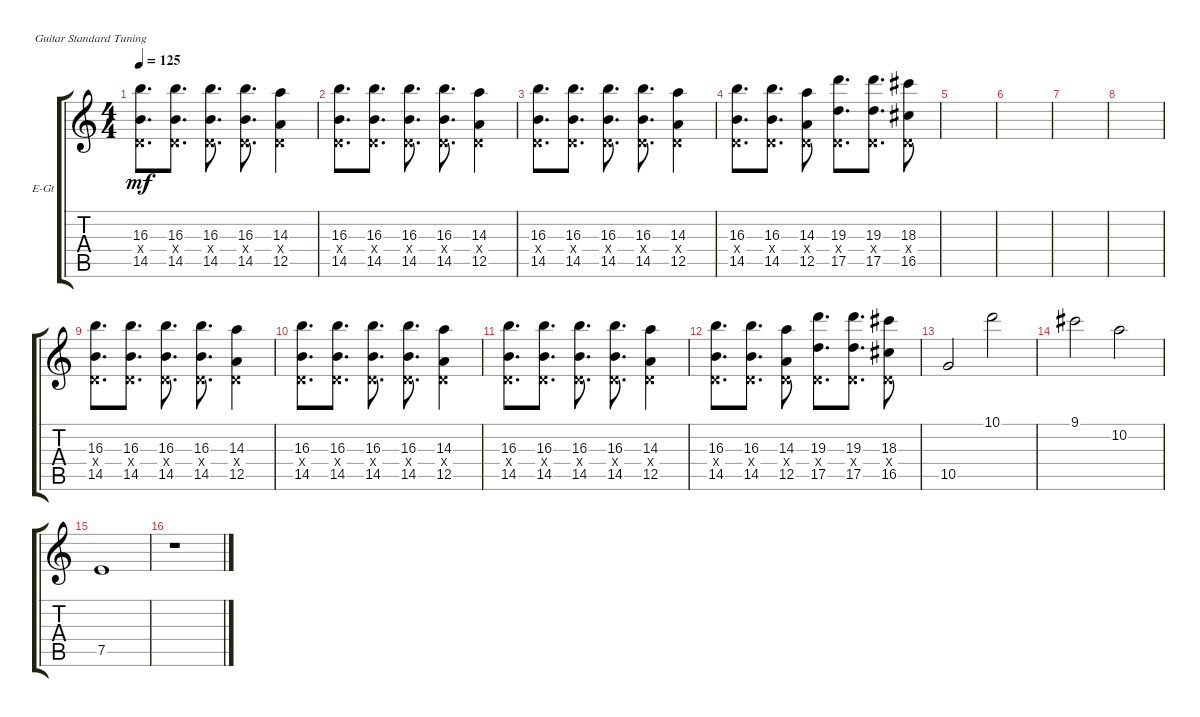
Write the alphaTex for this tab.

\defaultSystemsLayout 4
\bracketExtendMode groupsimilarinstruments
\firstSystemTrackNameOrientation horizontal
\otherSystemsTrackNameOrientation horizontal
\track ("Electric Guitar" "E-Gt") {instrument overdrivenguitar}
\staff {score tabs}
\tuning (E4 B3 G3 D3 A2 E2)
\ts (4 4)
\tempo 125
\clef g2
\ks c
(14.5 16.3 0.4{x}).8{d dy mf} (14.5 16.3 0.4{x}).8{d} (14.5 16.3 0.4{x}).8{d} (14.5 16.3 0.4{x}).8{d} (12.5 14.3 0.4{x}).4 |
(14.5 16.3 0.4{x}).8{d} (14.5 16.3 0.4{x}).8{d} (14.5 16.3 0.4{x}).8{d} (14.5 16.3 0.4{x}).8{d} (12.5 14.3 0.4{x}).4 |
(14.5 16.3 0.4{x}).8{d} (14.5 16.3 0.4{x}).8{d} (14.5 16.3 0.4{x}).8{d} (14.5 16.3 0.4{x}).8{d} (12.5 14.3 0.4{x}).4 |
(14.5 16.3 0.4{x}).8{d} (14.5 16.3 0.4{x}).8{d} (12.5 14.3 0.4{x}).8 (17.5 0.4{x} 19.3).8{d} (17.5 0.4{x} 19.3).8{d} (16.5 0.4{x} 18.3).8 |
|
|
|
|
(14.5 16.3 0.4{x}).8{d} (14.5 16.3 0.4{x}).8{d} (14.5 16.3 0.4{x}).8{d} (14.5 16.3 0.4{x}).8{d} (12.5 14.3 0.4{x}).4 |
(14.5 16.3 0.4{x}).8{d} (14.5 16.3 0.4{x}).8{d} (14.5 16.3 0.4{x}).8{d} (14.5 16.3 0.4{x}).8{d} (12.5 14.3 0.4{x}).4 |
(14.5 16.3 0.4{x}).8{d} (14.5 16.3 0.4{x}).8{d} (14.5 16.3 0.4{x}).8{d} (14.5 16.3 0.4{x}).8{d} (12.5 14.3 0.4{x}).4 |
(14.5 16.3 0.4{x}).8{d} (14.5 16.3 0.4{x}).8{d} (12.5 14.3 0.4{x}).8 (17.5 0.4{x} 19.3).8{d} (17.5 0.4{x} 19.3).8{d} (16.5 0.4{x} 18.3).8 |
10.5.2 10.1.2 |
9.1.2 10.2.2 |
7.5.1 |
r.1
